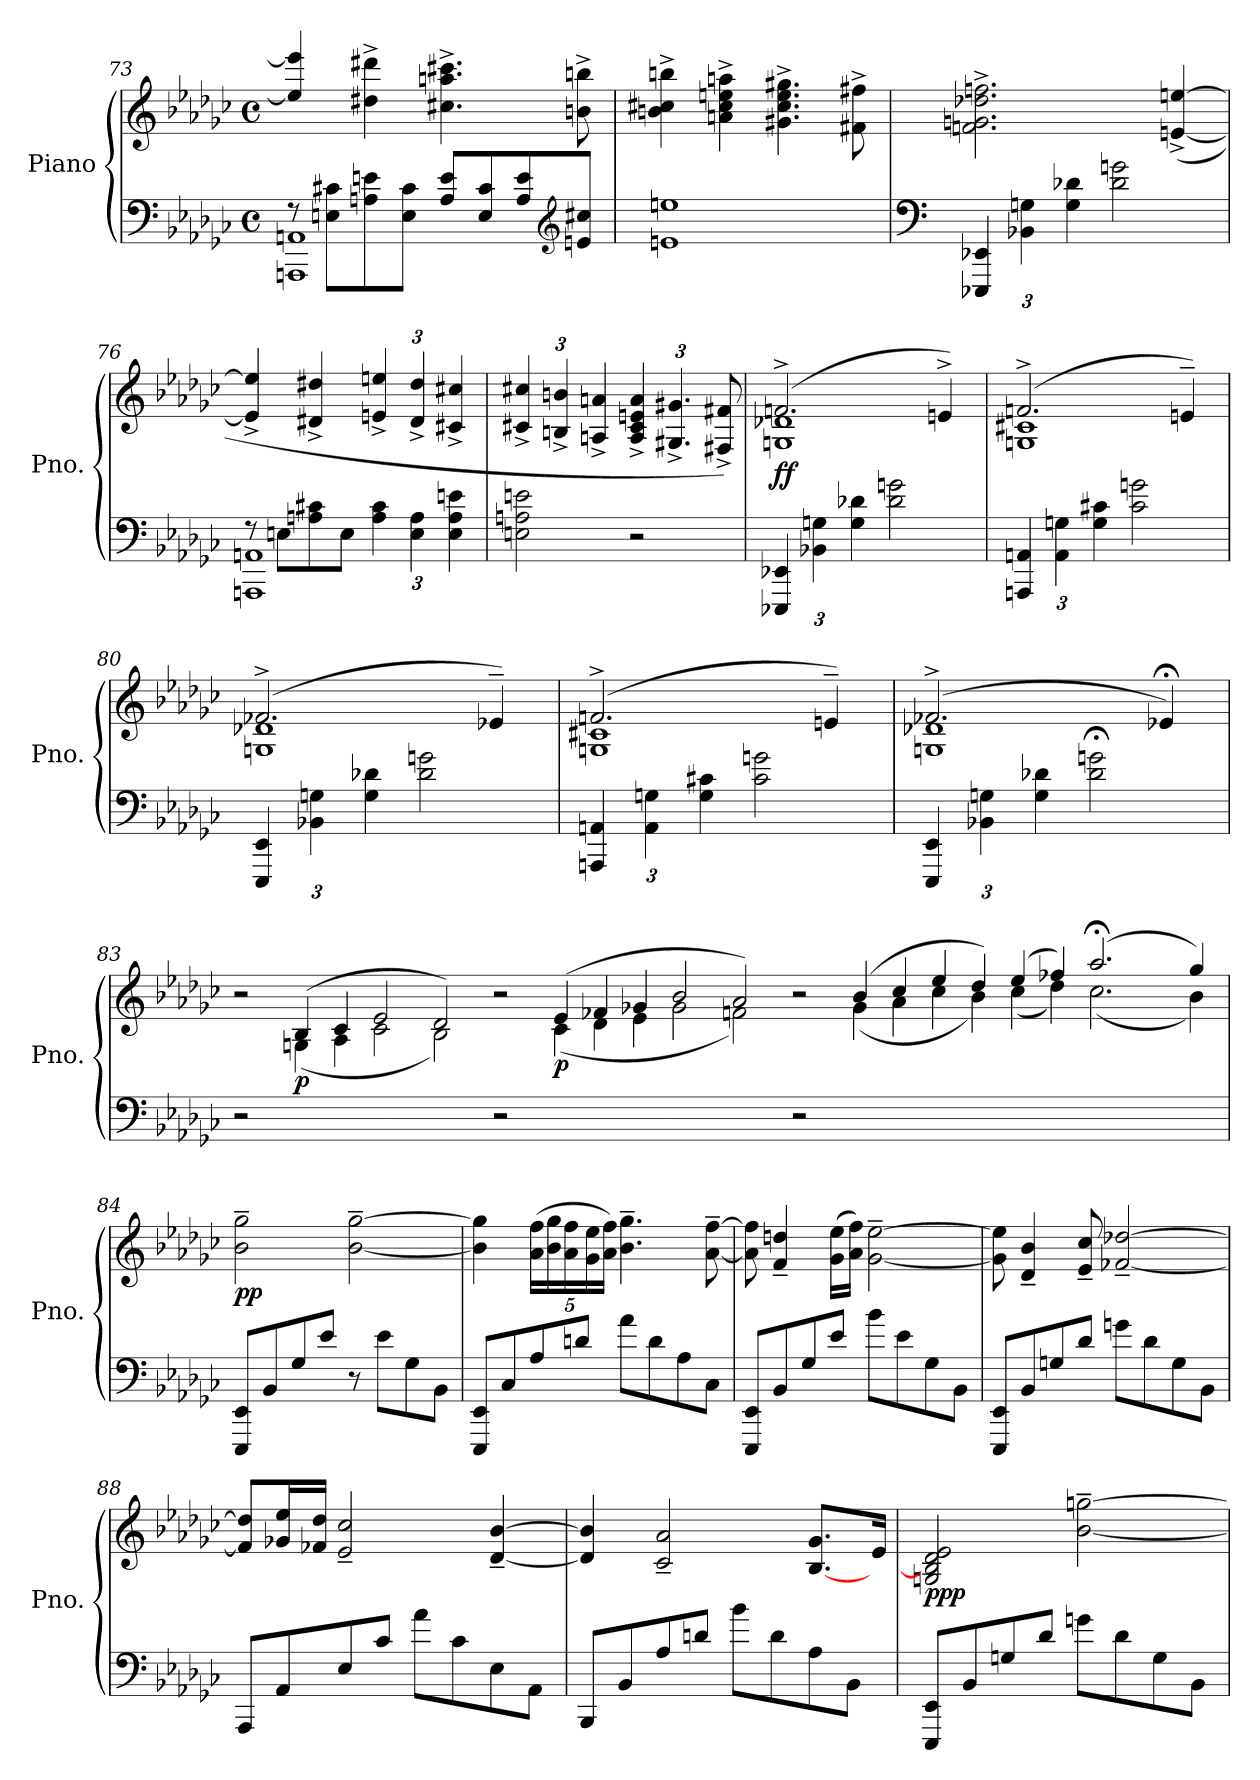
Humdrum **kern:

**kern	**kern	**dynam
*part1	*part1	*part1
*staff2	*staff1	*staff1/2
*I"Piano	*	*
*I'Pno.	*	*
!!LO:LB:g=z
*clefF4	*clefG2	*
*k[b-e-a-d-g-c-]	*k[b-e-a-d-g-c-]	*
*M4/4	*M4/4	*
*met(c)	*met(c)	*
=73	=73	=73
*^	*	*
8r	1AAAn 1AAn	4ee/] 4eee/]	.
8En\ 8c#X\L	.	.	.
8An\ 8en\	.	4dd#X\^ 4ddd#X\^	.
8E\ 8c#\J	.	.	.
8A/ 8e/L	.	4.cc#X\^ 4.aan\^ 4.ccc#X\^	.
8E/ 8c#/	.	.	.
8A/ 8e/	.	.	.
*clefG2	*	*	*
8en/ 8cc#X/J	.	8bn\^ 8bbn\^	.
*v	*v	*	*
=74	=74	=74
1en 1een	4bn\^ 4cc#X\^ 4bbn\^	.
.	4an\^ 4cc#\^ 4een\^ 4aan\^	.
.	4.g#X\^ 4.cc#\^ 4.ee\^ 4.gg#X\^	.
.	8f#X\^ 8ff#X\^	.
=75	=75	=75
*clefF4	*	*
*Xbrackettup	*	*
6EEE-X/ 6EE-X/	2.fn\^ 2.gn\^ 2.dd-X\^ 2.ffn\^	.
6BB-X\ 6Gn\	.	.
6G\<< 6d-X\<<	.	.
2d-\<< 2gn\<<	.	.
.	([4en/^> [4een/^>	.
=76	=76	=76
*^	*	*
8r	1AAAn 1AAn	4e/]^> 4ee/]^>	.
8En<\L	.	.	.
8An\<< 8c#X\<<	.	4d#X/^> 4dd#X/^>	.
8E\J	.	.	.
*	*	*Xbrackettup	*
6A\ 6c#\	.	6en/^> 6een/^>	.
6E\ 6A\	.	6d#/^> 6dd#/^>	.
6E\ 6A\ 6en\	.	6c#X/^> 6cc#X/^>	.
*v	*v	*	*
!!LO:PB:g=z
=77	=77	=77
2En\ 2An\ 2en\	6c#X/^> 6cc#X/^>	.
.	6Bn/^> 6bn/^>	.
.	6An/^> 6an/^>	.
2r	6A/^> 6c#/^> 6en/^> 6a/^>	.
.	6.G#X/^> 6.g#X/^>	.
.	12F#X/^> 12f#X/^>)	.
=78	=78	=78
*	*^	*
!	!	!	!LO:DY:b
6EEE-X/ 6EE-X/	(2.fn^/	1Gn 1d-X	ff
6BB-X\ 6Gn\	.	.	.
6G\ 6d-X\	.	.	.
2d-\ 2gn\	.	.	.
.	4en^/)	.	.
=79	=79	=79	=79
6AAAn/ 6AAn/	(2.fn^/	1Gn 1c#X	.
6AA\ 6Gn\	.	.	.
6G\ 6c#X\	.	.	.
2c#\ 2gn\	.	.	.
.	4en~/)	.	.
=80	=80	=80	=80
6EEE-/ 6EE-/	(2.f-X^/	1Gn 1d-X	.
6BB-X\ 6Gn\	.	.	.
6G\ 6d-X\	.	.	.
2d-\ 2gn\	.	.	.
.	4e-X~/)	.	.
!!LO:LB:g=z	!!
=81	=81	=81	=81
6AAAn/ 6AAn/	(2.fn^/	1Gn 1c#X	.
6AA\ 6Gn\	.	.	.
6G\<< 6c#X\<<	.	.	.
2c#\<< 2gn\<<	.	.	.
.	4en~/)	.	.
=82	=82	=82	=82
6EEE-/ 6EE-/	(2.f-X^/	1Gn 1d-X	.
6BB-X\ 6Gn\	.	.	.
6G\<< 6d-X\<<	.	.	.
2d-\;<<< 2gn\;<<<	.	.	.
.	4e-X;</)	.	.
=83	=83	=83	=83
2r	2r	2ryy	.
!	!	!	!LO:DY:b
1.ryy	(>4B-!/	(<4Gn<!\	p
.	4c-!/	4A-!\	.
.	2e-!/	2c-<!\	.
.	2d-!/)	2B-<!\)	.
2r	2r	2ryy	.
!	!	!	!LO:DY:b
1..ryy	(>4e-!/	(<4c-<!\	p
.	4f-X!/	4d-!\	.
.	4g-X!/	4e-!\	.
.	2b-!/	2g-<!\	.
.	2a-!/)	2fn<!\)	.
2r	2r	2ryy	.
0ryy	(>4b-!/	(<4g-<!\	.
.	4cc-!/	4a-<!\	.
.	4ee-!/	4cc-<!\	.
.	4dd-!/)	4b-<!\)	.
.	(>4ee-!/	(<4cc-<!\	.
.	4ff-X!/)	4dd-<!\)	.
.	(>2.aa-;<!/	(<2.cc-<!\	.
2ryy	.	.	.
.	4gg-!/)	4b-!\)	.
!!LO:LB:g=z
=84	=84	=84	=84
!	!LO:TX:a:B:t=Tempo I	!	!
!	!	!	!LO:DY:b
*	*v	*v	*
8EEE-/ 8EE-/L	2b-\~ 2gg-\~	pp
8BB-/	.	.
8G-/	.	.
8e-/J	.	.
8r	[2b-\~ [2gg-\~	.
8e-\L	.	.
8G-\	.	.
8BB-\J	.	.
=85	=85	=85
8EEE-/ 8EE-/L	4b-\] 4gg-\]	.
8C-/	.	.
*	*brackettup	*
8A-/	(20a-\ 20ff\LL	.
.	20b-\ 20gg-\	.
.	20a-\ 20ff\	.
8dn/J	.	.
.	20g-\ 20ee-\	.
.	20a-\ 20ff\JJ)	.
8a-\L	4.b-\~ 4.gg-\~	.
8d\	.	.
8A-\	.	.
8C-\J	[8a-\~ [8ff\~	.
=86	=86	=86
8EEE-/ 8EE-/L	8a-\] 8ff\]	.
8BB-/	4f/~ 4ddn/~	.
8G-/	.	.
8e-/J	(16g-\ 16ee-\LL	.
.	16a-\ 16ff\JJ)	.
8b-\L	[2g-\~ [2ee-\~	.
8e-\	.	.
8G-\	.	.
8BB-\J	.	.
=87	=87	=87
8EEE-/ 8EE-/L	8g-\] 8ee-\]	.
8BB-/	4d-/~> 4b-/~>	.
8Gn/	.	.
8d-/J	8e-/~> 8cc-/~>	.
8gn\L	[2f-X/~> [2dd-X/~>	.
8d-\	.	.
8G\	.	.
8BB-\J	.	.
!!LO:LB:g=z
=88	=88	=88
8AAA-/L	8f-/] 8dd-/]L	.
8AA-/	16g-X/ 16ee-/L	.
.	16f-X/ 16dd-/JJ	.
8E-/	2e-/~> 2cc-/~>	.
8c-/J	.	.
8a-\L	.	.
8c-\	.	.
8E-\	[4d-/~> [4b-/~>	.
8AA-\J	.	.
=89	=89	=89
8BBB-/L	4d-/] 4b-/]	.
8BB-/	.	.
8A-/	2c-/~> 2a-/~>	.
8dn/J	.	.
8b-\L	.	.
8d\	.	.
8A-\	[8.B-/ 8.g-/L	.
8BB-\J	.	.
.	16e-/Jk	.
=90	=90	=90
!	!	!LO:DY:b
8EEE-/ 8EE-/L	2Gn/ 2B-/] 2d-/ 2e-/	ppp
8BB-/	.	.
8Gn/	.	.
8d-/J	.	.
8gn\L	[2b-\~ [2ggn\~	.
8d-\	.	.
8G\	.	.
8BB-\J	.	.
=	=	=
*-	*-	*-
